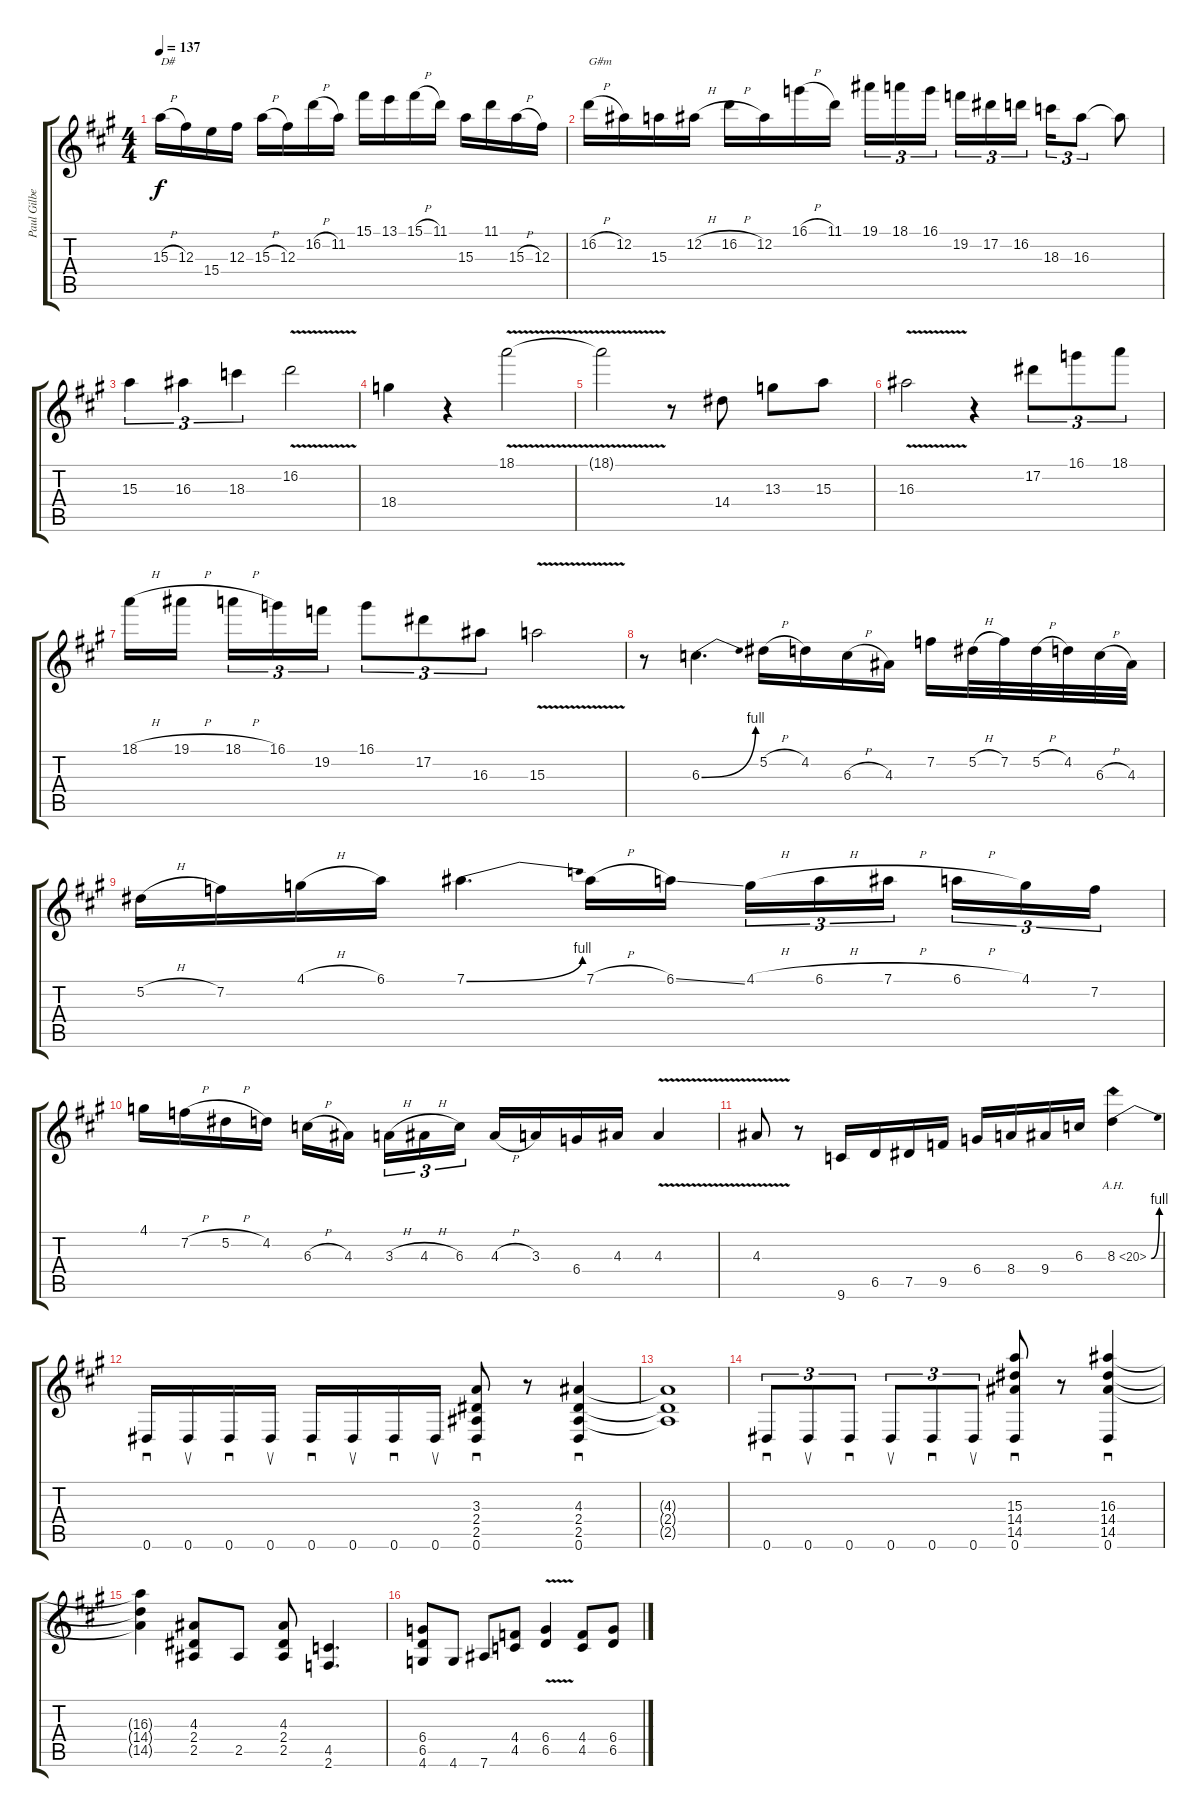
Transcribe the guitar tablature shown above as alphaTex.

\track ("Paul Gilbert" "Paul Gilbe") {instrument distortionguitar}
\staff {score tabs}
\tuning (Eb4 Bb3 Gb3 Db3 Ab2 Eb2) {hide}
\ts (4 4)
\tempo 137
\clef g2
\ks f#minor
15.3{h}.16{txt "D#" dy f} 12.3.16 15.4.16 12.3.16 15.3{h}.16 12.3.16 16.2{h}.16 11.2.16 15.1.16 13.1.16 15.1{h}.16 11.1.16 15.3.16 11.1.16 15.3{h}.16 12.3.16 |
16.2{h}.16{txt "G#m"} 12.2.16 15.3.16 12.2{h}.16 16.2{h}.16 12.2.16 16.1{h}.16 11.1.16 19.1.16{tu (3 2)} 18.1.16{tu (3 2)} 16.1.16{tu (3 2) beam splitsecondary} 19.2.16{tu (3 2)} 17.2.16{tu (3 2)} 16.2.16{tu (3 2)} 18.3.16{tu (3 2)} 16.3.8{tu (3 2)} 16.3{t}.8 |
15.3.4{tu (3 2)} 16.3.4{tu (3 2)} 18.3.4{tu (3 2)} 16.2{v}.2 |
18.4.4 r.4 18.1{v}.2 |
18.1{t}.2 r.8 14.4.8 13.3.8 15.3.8 |
16.3{v}.2 r.4 17.2.8{tu (3 2)} 16.1.8{tu (3 2)} 18.1.8{tu (3 2)} |
18.1{h}.16 19.1{h}.16{beam splitsecondary} 18.1{h}.16{tu (3 2)} 16.1.16{tu (3 2)} 19.2.16{tu (3 2)} 16.1.8{tu (3 2)} 17.2.8{tu (3 2)} 16.3.8{tu (3 2)} 15.3{v}.2 |
r.8 6.3{be (bend 0 0 60 4)}.4{d} 5.2{h}.16 4.2.16 6.3{h}.16 4.3.16 7.2.16 5.2{h}.32 7.2.32 5.2{h}.32 4.2.32 6.3{h}.32 4.3.32 |
5.2{h}.16 7.2.16 4.1{h}.16 6.1.16 7.1{be (bend 0 0 60 4)}.4{d} 7.1{h}.16 6.1{ss}.16 4.1{h}.16{tu (3 2)} 6.1{h}.16{tu (3 2)} 7.1{h}.16{tu (3 2) beam splitsecondary} 6.1{h}.16{tu (3 2)} 4.1.16{tu (3 2)} 7.2.16{tu (3 2)} |
4.1.16 7.2{h}.16 5.2{h}.16 4.2.16 6.3{h}.16 4.3.16{beam splitsecondary} 3.3{h}.16{tu (3 2)} 4.3{h}.16{tu (3 2)} 6.3.16{tu (3 2)} 4.3{h}.16 3.3.16 6.4.16 4.3.16 4.3{v}.4 |
4.3{v}.8 r.8 9.6.16 6.5.16 7.5.16 9.5.16 6.4.16 8.4.16 9.4.16 6.3.16 8.3{be (bend 0 0 60 4) ah 12}.4 |
0.6.16{sd} 0.6.16{su} 0.6.16{sd} 0.6.16{su} 0.6.16{sd} 0.6.16{su} 0.6.16{sd} 0.6.16{su} (3.3 2.4 2.5 0.6).8{sd} r.8 (4.3 2.4 2.5 0.6).4{sd} |
(4.3{t} 2.4{t} 2.5{t}).1 |
0.6.8{sd tu (3 2)} 0.6.8{su tu (3 2)} 0.6.8{sd tu (3 2)} 0.6.8{su tu (3 2)} 0.6.8{sd tu (3 2)} 0.6.8{su tu (3 2)} (15.3 14.4 14.5 0.6).8{sd} r.8 (16.3 14.4 14.5 0.6).4{sd} |
(16.3{t} 14.4{t} 14.5{t}).4 (4.3 2.4 2.5).8 2.5.8 (4.3 2.4 2.5).8 (4.5 2.6).4{d} |
(6.4 6.5 4.6).8 4.6.8 7.6.8 (4.4 4.5).8 (6.4{v} 6.5{v}).4 (4.4 4.5).8 (6.4 6.5).8
